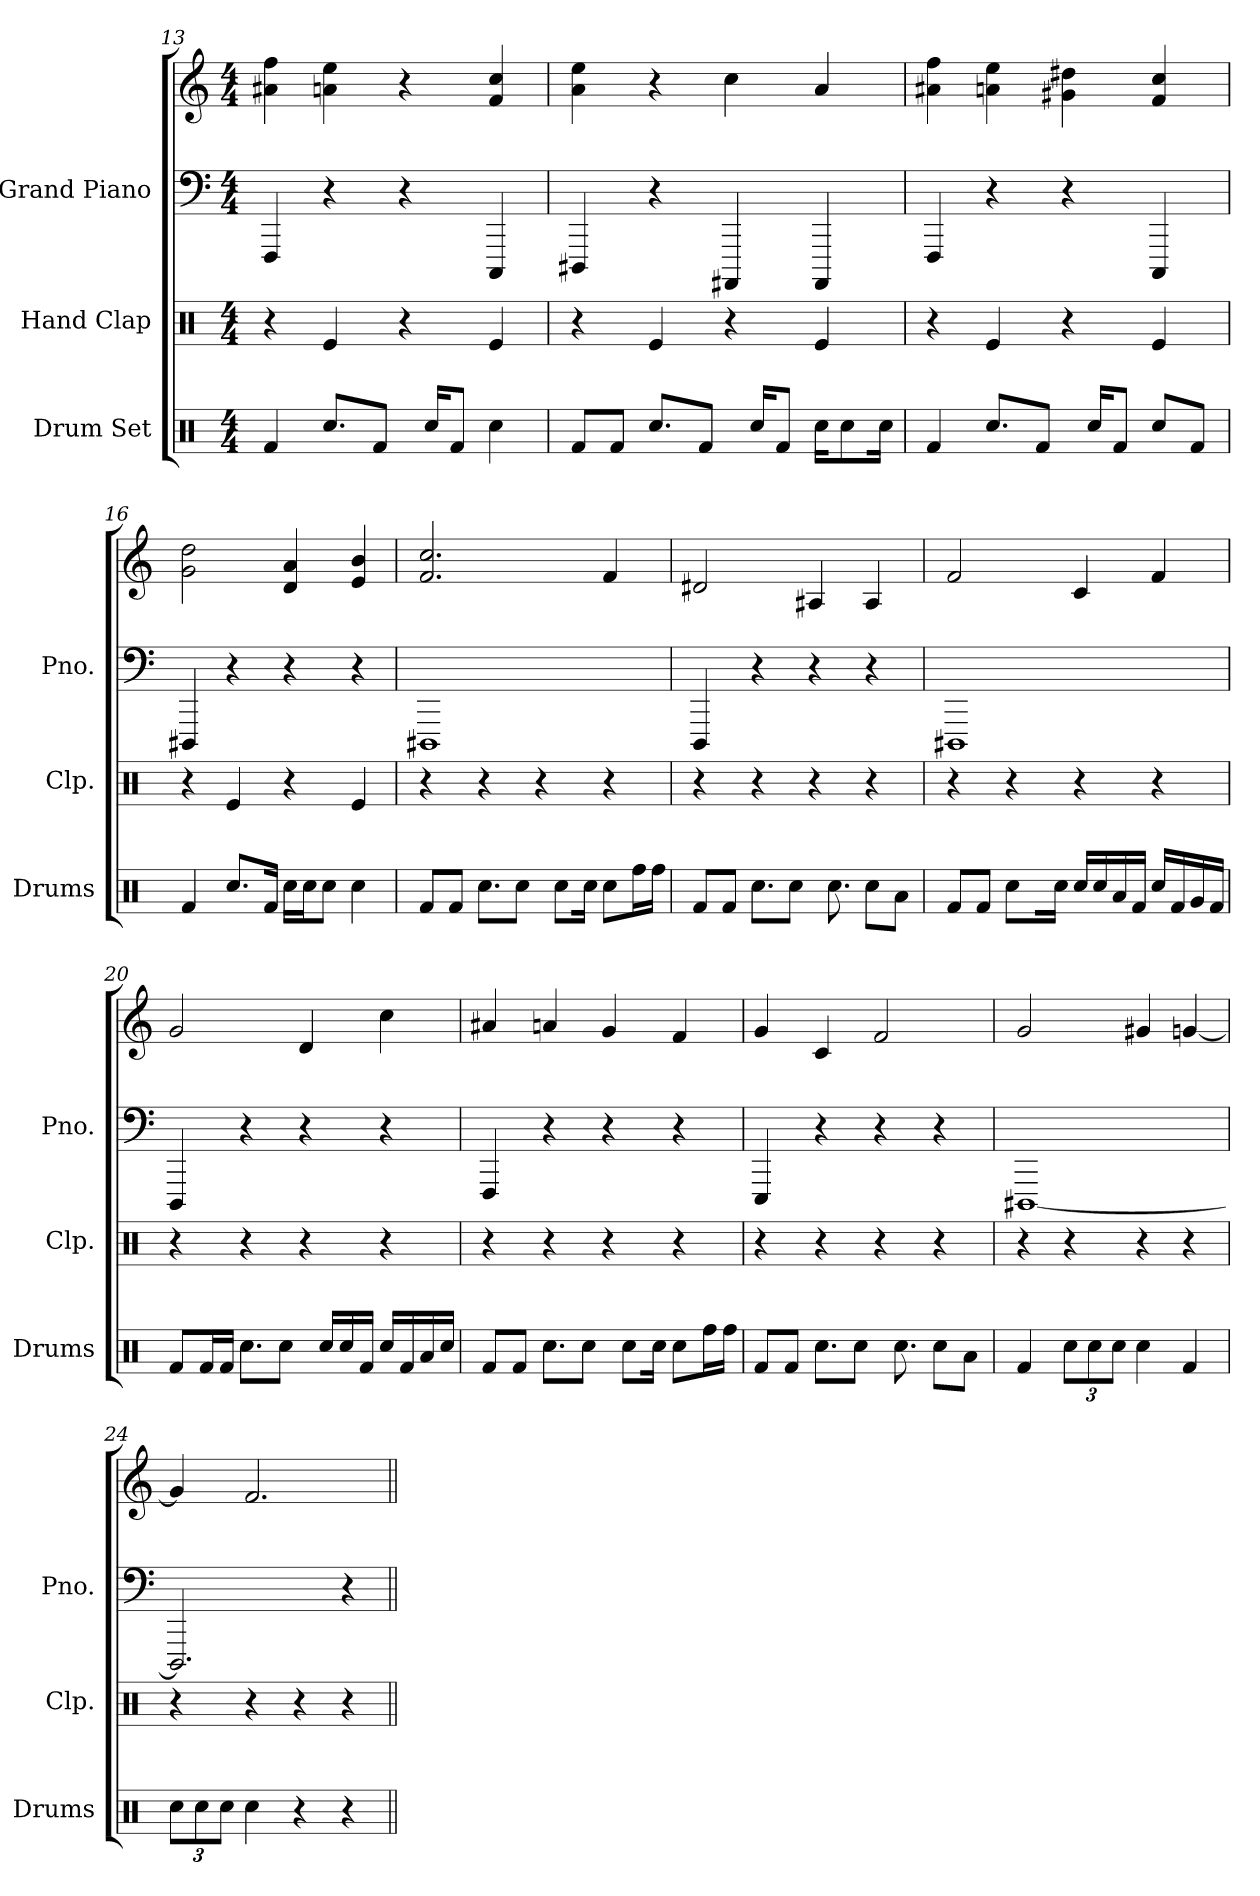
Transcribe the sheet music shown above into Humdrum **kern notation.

**kern	**kern	**kern	**kern
*part3	*part2	*part1	*part1
*staff4	*staff3	*staff2	*staff1
*I"Drum Set	*I"Hand Clap	*I"Grand Piano	*
*I'Drums	*I'Clp.	*I'Pno.	*
*clefX	*clefX	*clefF4	*clefG2
*k[]	*k[]	*k[]	*k[]
*M4/4	*M4/4	*M4/4	*M4/4
=13	=13	=13	=13
4Rf	4r	4FFF	4a#X 4ff
8.RccL	4Re	4r	4an 4ee
8RfJ	.	.	.
.	4r	4r	4r
16RccKL	.	.	.
8RfJ	.	.	.
4Rcc	4Re	4CCC	4f 4cc
=14	=14	=14	=14
8RfL	4r	4DDD#X	4a 4ee
8RfJ	.	.	.
8.RccL	4Re	4r	4r
8RfJ	.	.	.
.	4r	4AAAA#X	4cc
16RccKL	.	.	.
8RfJ	.	.	.
16RccKL	4Re	4AAAA#	4a
8Rcc	.	.	.
16RccJk	.	.	.
=15	=15	=15	=15
4Rf	4r	4FFF	4a#X 4ff
8.RccL	4Re	4r	4an 4ee
8RfJ	.	.	.
.	4r	4r	4g#X 4dd#X
16RccKL	.	.	.
8RfJ	.	.	.
8RccL	4Re	4CCC	4f 4cc
8RfJ	.	.	.
=16	=16	=16	=16
4Rf	4r	4DDD#X	2g 2dd
8.RccL	4Re	4r	.
16RfJk	.	.	.
16RccLL	4r	4r	4d 4a
16RccJ	.	.	.
8RccJ	.	.	.
4Rcc	4Re	4r	4e 4b
=17	=17	=17	=17
8RfL	4r	1DDD#X	2.f 2.cc
8RfJ	.	.	.
8.RccL	4r	.	.
8RccJ	.	.	.
.	4r	.	.
8RccL	.	.	.
16RccJk	.	.	.
8RccL	4r	.	4f
16RffL	.	.	.
16RffJJ	.	.	.
=18	=18	=18	=18
8RfL	4r	4DDD	2d#X
8RfJ	.	.	.
8.RccL	4r	4r	.
8RccJ	.	.	.
.	4r	4r	4A#X
8.Rcc	.	.	.
8RccL	4r	4r	4A#
8RaJ	.	.	.
=19	=19	=19	=19
8RfL	4r	1DDD#X	2f
8RfJ	.	.	.
8RccL	4r	.	.
16RL	.	.	.
16RccJJ	.	.	.
16RccLL	4r	.	4c
16Rcc	.	.	.
16Ra	.	.	.
16RfJJ	.	.	.
16RccLL	4r	.	4f
16Rf	.	.	.
16Rg	.	.	.
16RfJJ	.	.	.
=20	=20	=20	=20
8RfL	4r	4DDD	2g
16RfL	.	.	.
16RfJJ	.	.	.
8.RccL	4r	4r	.
8RccJ	.	.	.
.	4r	4r	4d
16RccLL	.	.	.
16Rcc	.	.	.
16RfJJ	.	.	.
16RccLL	4r	4r	4cc
16Rf	.	.	.
16Ra	.	.	.
16RccJJ	.	.	.
=21	=21	=21	=21
8RfL	4r	4FFF	4a#X
8RfJ	.	.	.
8.RccL	4r	4r	4an
8RccJ	.	.	.
.	4r	4r	4g
8RccL	.	.	.
16RccJk	.	.	.
8RccL	4r	4r	4f
16RffL	.	.	.
16RffJJ	.	.	.
=22	=22	=22	=22
8RfL	4r	4EEE	4g
8RfJ	.	.	.
8.RccL	4r	4r	4c
8RccJ	.	.	.
.	4r	4r	2f
8.Rcc	.	.	.
8RccL	4r	4r	.
8RaJ	.	.	.
=23	=23	=23	=23
4Rf	4r	[1DDD#X	2g
12RccL	4r	.	.
12Rcc	.	.	.
12RccJ	.	.	.
4Rcc	4r	.	4g#X
4Rf	4r	.	[4gn
=24	=24	=24	=24
12RccL	4r	2.DDD#]	4g]
12Rcc	.	.	.
12RccJ	.	.	.
4Rcc	4r	.	2.f
4r	4r	.	.
4r	4r	4r	.
=||	=||	=||	=||
*-	*-	*-	*-
